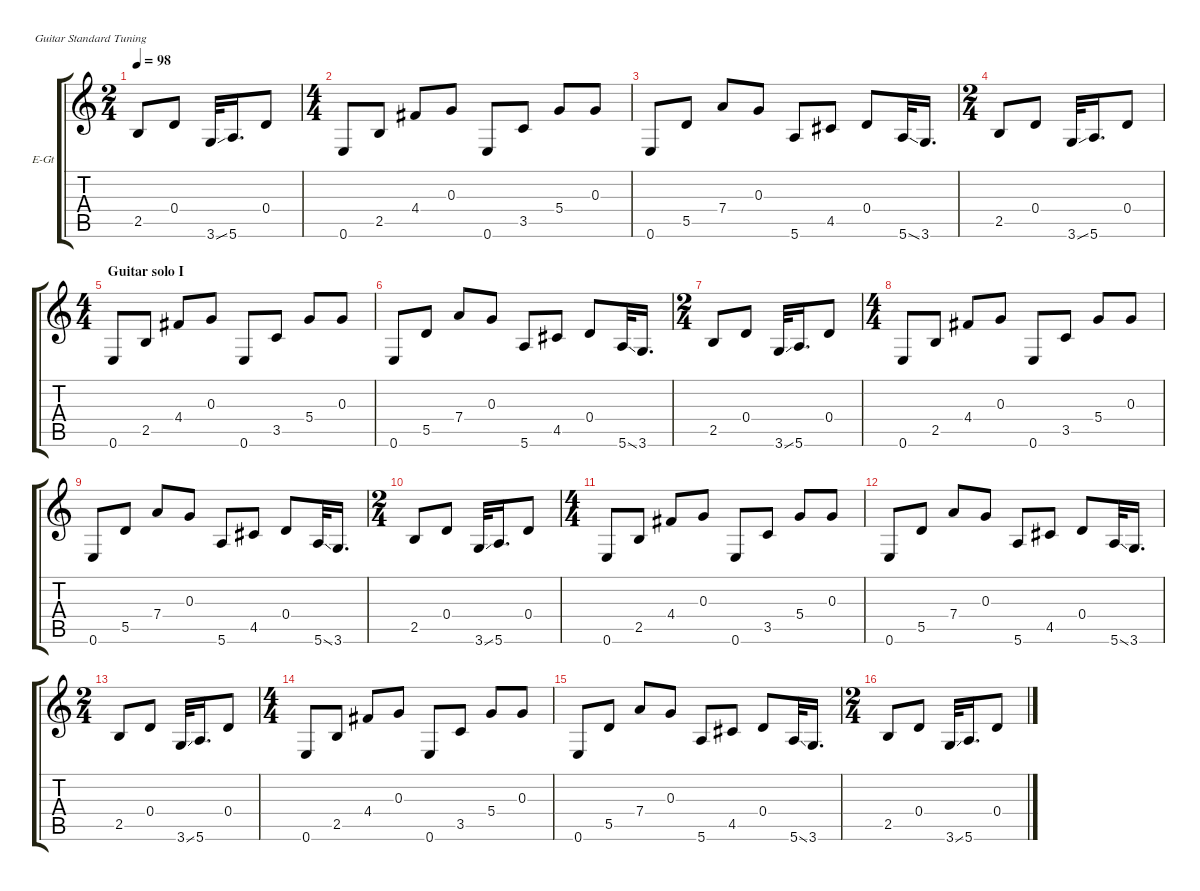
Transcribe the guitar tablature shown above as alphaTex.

\hideDynamics
\bracketExtendMode groupsimilarinstruments
\firstSystemTrackNameOrientation horizontal
\otherSystemsTrackNameOrientation horizontal
\track ("James Clean" "E-Gt") {multiBarRest instrument electricguitarclean}
\staff {score tabs}
\tuning (E4 B3 G3 D3 A2 E2)
\ts (2 4)
\tempo 98
\clef g2
\ks c
2.5.8{dy f} 0.4.8 3.6{ss}.32 5.6.16{d} 0.4.8 |
\ts (4 4)
0.6.8 2.5.8 4.4.8 0.3.8 0.6.8 3.5.8 5.4.8 0.3.8 |
0.6.8 5.5.8 7.4.8 0.3.8 5.6.8 4.5.8 0.4.8 5.6{ss}.32 3.6.16{d} |
\ts (2 4)
2.5.8 0.4.8 3.6{ss}.32 5.6.16{d} 0.4.8 |
\ts (4 4)
\section ("" "Guitar solo I")
0.6.8 2.5.8 4.4.8 0.3.8 0.6.8 3.5.8 5.4.8 0.3.8 |
0.6.8 5.5.8 7.4.8 0.3.8 5.6.8 4.5.8 0.4.8 5.6{ss}.32 3.6.16{d} |
\ts (2 4)
2.5.8 0.4.8 3.6{ss}.32 5.6.16{d} 0.4.8 |
\ts (4 4)
0.6.8 2.5.8 4.4.8 0.3.8 0.6.8 3.5.8 5.4.8 0.3.8 |
0.6.8 5.5.8 7.4.8 0.3.8 5.6.8 4.5.8 0.4.8 5.6{ss}.32 3.6.16{d} |
\ts (2 4)
2.5.8 0.4.8 3.6{ss}.32 5.6.16{d} 0.4.8 |
\ts (4 4)
0.6.8 2.5.8 4.4.8 0.3.8 0.6.8 3.5.8 5.4.8 0.3.8 |
0.6.8 5.5.8 7.4.8 0.3.8 5.6.8 4.5.8 0.4.8 5.6{ss}.32 3.6.16{d} |
\ts (2 4)
2.5.8 0.4.8 3.6{ss}.32 5.6.16{d} 0.4.8 |
\ts (4 4)
0.6.8 2.5.8 4.4.8 0.3.8 0.6.8 3.5.8 5.4.8 0.3.8 |
0.6.8 5.5.8 7.4.8 0.3.8 5.6.8 4.5.8 0.4.8 5.6{ss}.32 3.6.16{d} |
\ts (2 4)
2.5.8 0.4.8 3.6{ss}.32 5.6.16{d} 0.4.8
